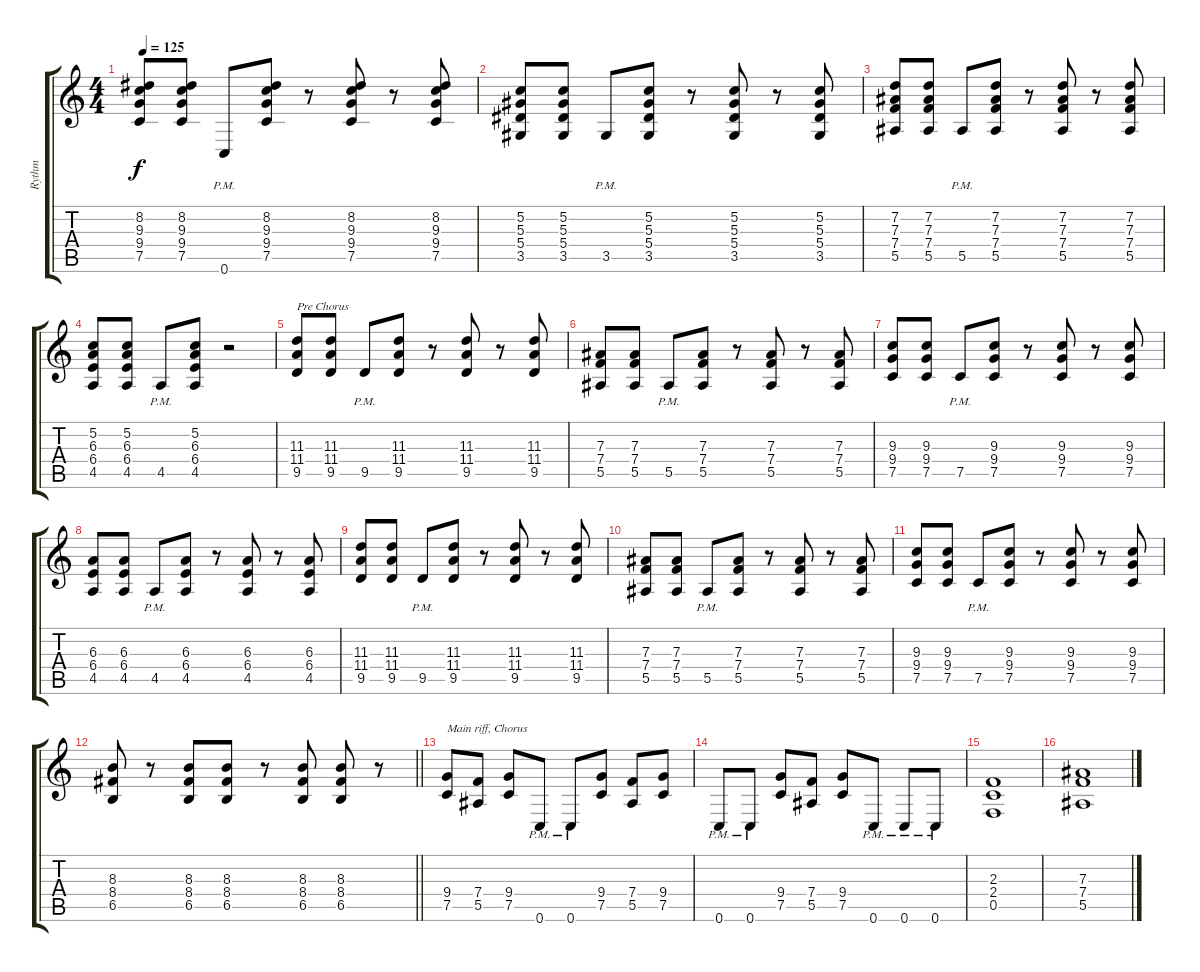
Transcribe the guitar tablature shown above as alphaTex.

\track ("Rythm" "Rythm") {instrument overdrivenguitar}
\staff {score tabs}
\tuning (C4 G3 Eb3 Bb2 F2 C2) {hide}
\ts (4 4)
\tempo 125
\clef g2
\ks c
(8.2 9.3 9.4 7.5).8{dy f} (8.2 9.3 9.4 7.5).8 0.6{pm}.8 (8.2 9.3 9.4 7.5).8 r.8 (8.2 9.3 9.4 7.5).8 r.8 (8.2 9.3 9.4 7.5).8 |
(5.2 5.3 5.4 3.5).8 (5.2 5.3 5.4 3.5).8 3.5{pm}.8 (5.2 5.3 5.4 3.5).8 r.8 (5.2 5.3 5.4 3.5).8 r.8 (5.2 5.3 5.4 3.5).8 |
(7.2 7.3 7.4 5.5).8 (7.2 7.3 7.4 5.5).8 5.5{pm}.8 (7.2 7.3 7.4 5.5).8 r.8 (7.2 7.3 7.4 5.5).8 r.8 (7.2 7.3 7.4 5.5).8 |
(5.2 6.3 6.4 4.5).8 (5.2 6.3 6.4 4.5).8 4.5{pm}.8 (5.2 6.3 6.4 4.5).8 r.2 |
(11.3 11.4 9.5).8{txt "Pre Chorus" volume 16} (11.3 11.4 9.5).8 9.5{pm}.8 (11.3 11.4 9.5).8 r.8 (11.3 11.4 9.5).8 r.8 (11.3 11.4 9.5).8 |
(7.3 7.4 5.5).8 (7.3 7.4 5.5).8 5.5{pm}.8 (7.3 7.4 5.5).8 r.8 (7.3 7.4 5.5).8 r.8 (7.3 7.4 5.5).8 |
(9.3 9.4 7.5).8 (9.3 9.4 7.5).8 7.5{pm}.8 (9.3 9.4 7.5).8 r.8 (9.3 9.4 7.5).8 r.8 (9.3 9.4 7.5).8 |
(6.3 6.4 4.5).8 (6.3 6.4 4.5).8 4.5{pm}.8 (6.3 6.4 4.5).8 r.8 (6.3 6.4 4.5).8 r.8 (6.3 6.4 4.5).8 |
(11.3 11.4 9.5).8 (11.3 11.4 9.5).8 9.5{pm}.8 (11.3 11.4 9.5).8 r.8 (11.3 11.4 9.5).8 r.8 (11.3 11.4 9.5).8 |
(7.3 7.4 5.5).8 (7.3 7.4 5.5).8 5.5{pm}.8 (7.3 7.4 5.5).8 r.8 (7.3 7.4 5.5).8 r.8 (7.3 7.4 5.5).8 |
(9.3 9.4 7.5).8 (9.3 9.4 7.5).8 7.5{pm}.8 (9.3 9.4 7.5).8 r.8 (9.3 9.4 7.5).8 r.8 (9.3 9.4 7.5).8 |
\barLineRight lightlight
(8.3 8.4 6.5).8 r.8 (8.3 8.4 6.5).8 (8.3 8.4 6.5).8 r.8 (8.3 8.4 6.5).8 (8.3 8.4 6.5).8 r.8 |
(9.4 7.5).8{txt "Main riff, Chorus"} (7.4 5.5).8 (9.4 7.5).8 0.6{pm}.8 0.6{pm}.8 (9.4 7.5).8 (7.4 5.5).8 (9.4 7.5).8 |
0.6{pm}.8 0.6{pm}.8 (9.4 7.5).8 (7.4 5.5).8 (9.4 7.5).8 0.6{pm}.8 0.6{pm}.8 0.6{pm}.8 |
(2.3 2.4 0.5).1 |
(7.3 7.4 5.5).1
